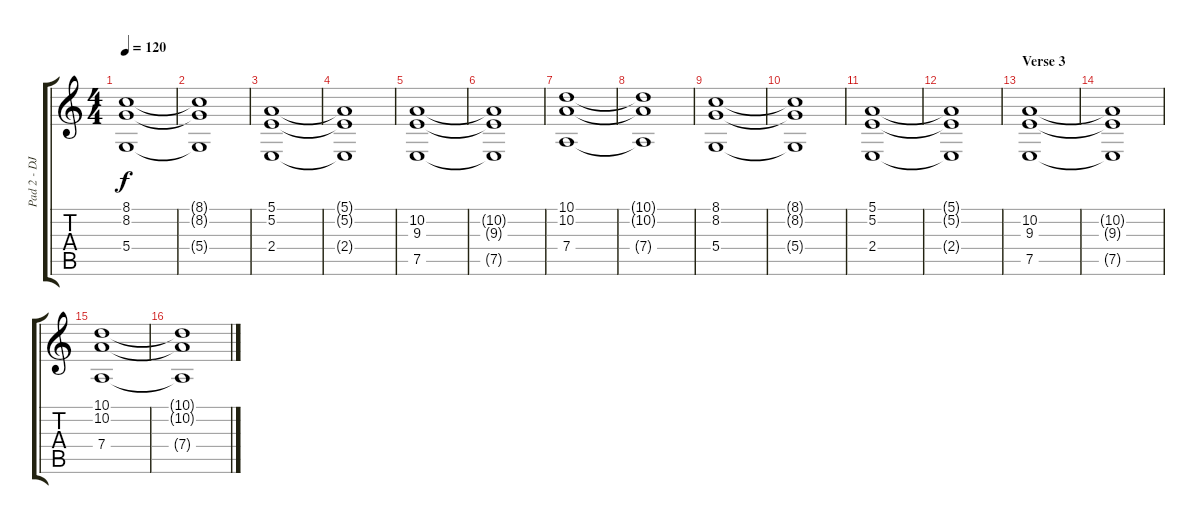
\track ("Pad 2 - DJ Lethal" "Pad 2 - DJ") {instrument choiraahs}
\staff {score tabs}
\tuning (E4 B3 G3 D3 A2 E2) {hide}
\ts (4 4)
\tempo 120
\clef g2
\ks c
(8.1 8.2 5.4).1{dy f} |
(8.1{t} 8.2{t} 5.4{t}).1 |
(5.1 5.2 2.4).1 |
(5.1{t} 5.2{t} 2.4{t}).1 |
(10.2 9.3 7.5).1 |
(10.2{t} 9.3{t} 7.5{t}).1 |
(10.1 10.2 7.4).1 |
(10.1{t} 10.2{t} 7.4{t}).1 |
(8.1 8.2 5.4).1 |
(8.1{t} 8.2{t} 5.4{t}).1 |
(5.1 5.2 2.4).1 |
(5.1{t} 5.2{t} 2.4{t}).1 |
\section ("" "Verse 3")
(10.2 9.3 7.5).1 |
(10.2{t} 9.3{t} 7.5{t}).1 |
(10.1 10.2 7.4).1 |
(10.1{t} 10.2{t} 7.4{t}).1
